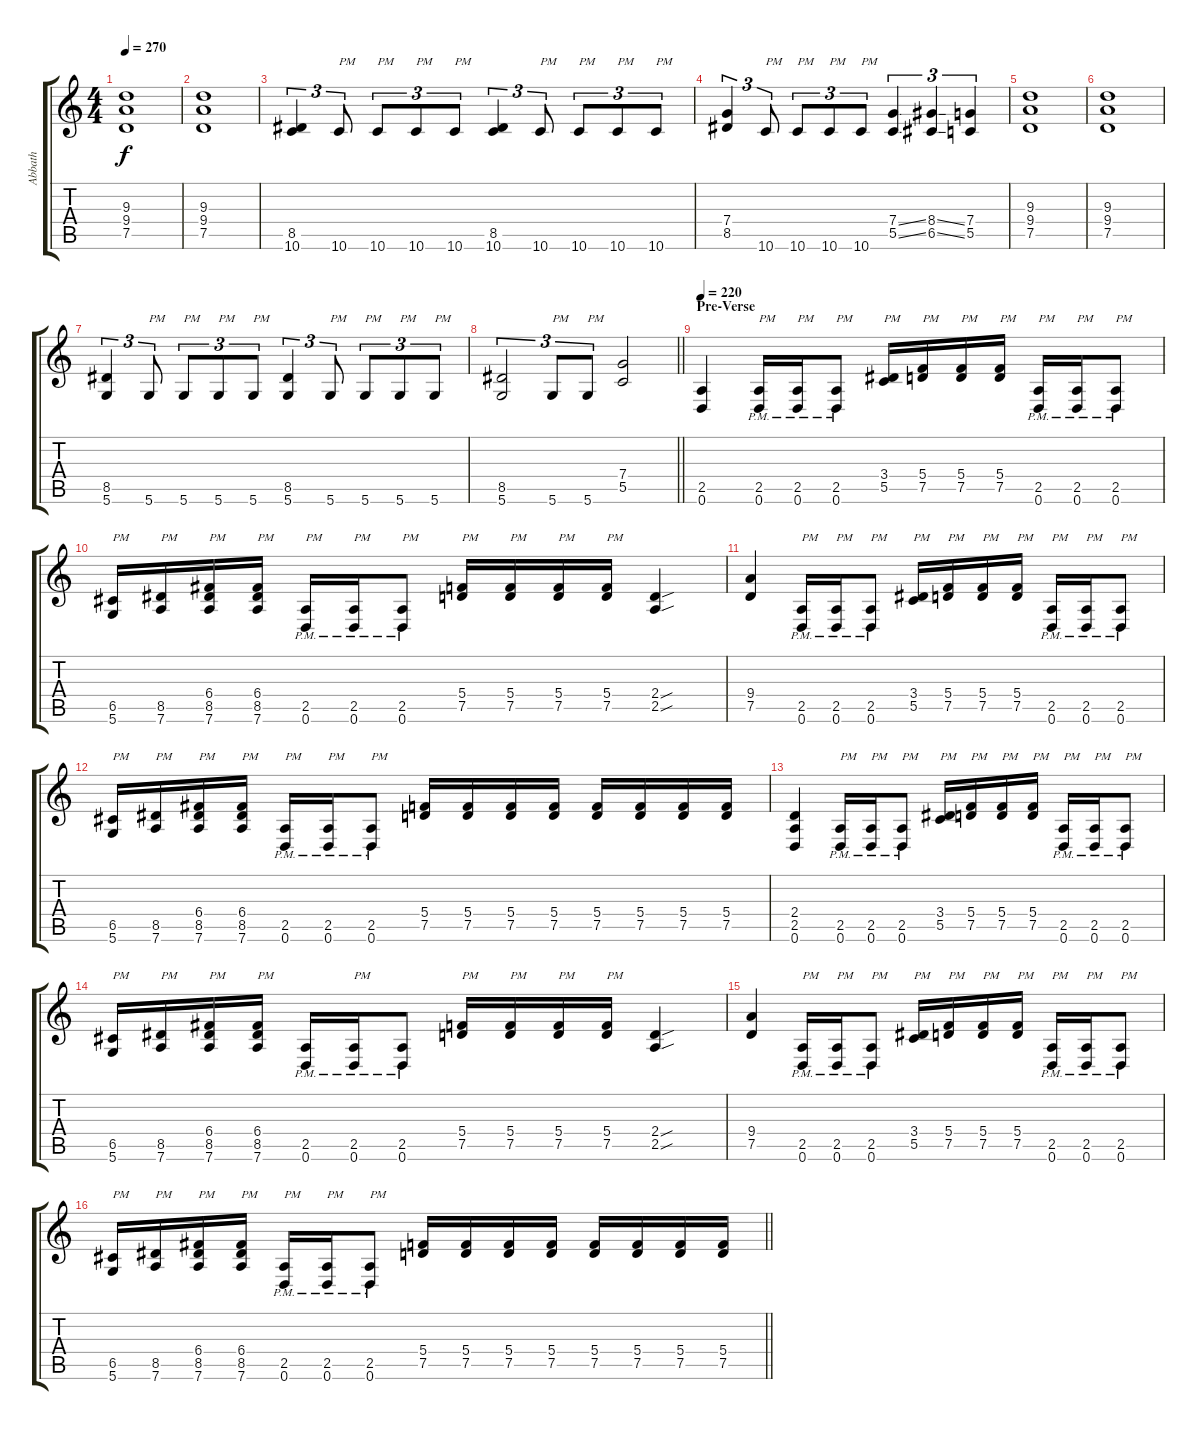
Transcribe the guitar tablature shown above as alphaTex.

\track ("Abbath" "Abbath") {instrument distortionguitar}
\staff {score tabs}
\tuning (D4 A3 F3 C3 G2 D2) {hide}
\ts (4 4)
\tempo 270
\clef g2
\ks c
(9.3 9.4 7.5).1{dy f} |
(9.3 9.4 7.5).1 |
(8.5 10.6).4{tu (3 2)} 10.6.8{tu (3 2) txt "PM"} 10.6.8{tu (3 2) txt "PM"} 10.6.8{tu (3 2) txt "PM"} 10.6.8{tu (3 2) txt "PM"} (8.5 10.6).4{tu (3 2)} 10.6.8{tu (3 2) txt "PM"} 10.6.8{tu (3 2) txt "PM"} 10.6.8{tu (3 2) txt "PM"} 10.6.8{tu (3 2) txt "PM"} |
(7.4 8.5).4{tu (3 2)} 10.6.8{tu (3 2) txt "PM"} 10.6.8{tu (3 2) txt "PM"} 10.6.8{tu (3 2) txt "PM"} 10.6.8{tu (3 2) txt "PM"} (7.4{ss} 5.5{ss}).4{tu (3 2)} (8.4{ss} 6.5{ss}).4{tu (3 2)} (7.4 5.5).4{tu (3 2)} |
(9.3 9.4 7.5).1 |
(9.3 9.4 7.5).1 |
(8.5 5.6).4{tu (3 2)} 5.6.8{tu (3 2) txt "PM"} 5.6.8{tu (3 2) txt "PM"} 5.6.8{tu (3 2) txt "PM"} 5.6.8{tu (3 2) txt "PM"} (8.5 5.6).4{tu (3 2)} 5.6.8{tu (3 2) txt "PM"} 5.6.8{tu (3 2) txt "PM"} 5.6.8{tu (3 2) txt "PM"} 5.6.8{tu (3 2) txt "PM"} |
\barLineRight lightlight
(8.5 5.6).2{tu (3 2)} 5.6.8{tu (3 2) txt "PM"} 5.6.8{tu (3 2) txt "PM"} (7.4 5.5).2 |
\section ("" "Pre-Verse")
\tempo 220
(2.5 0.6).4 (2.5{pm} 0.6{pm}).16{txt "PM"} (2.5{pm} 0.6{pm}).16{txt "PM"} (2.5{pm} 0.6{pm}).8{txt "PM"} (3.4 5.5).16{txt "PM"} (5.4 7.5).16{txt "PM"} (5.4 7.5).16{txt "PM"} (5.4 7.5).16{txt "PM"} (2.5{pm} 0.6{pm}).16{txt "PM"} (2.5{pm} 0.6{pm}).16{txt "PM"} (2.5{pm} 0.6{pm}).8{txt "PM"} |
(6.5 5.6).16{txt "PM"} (8.5 7.6).16{txt "PM"} (6.4 8.5 7.6).16{txt "PM"} (6.4 8.5 7.6).16{txt "PM"} (2.5{pm} 0.6{pm}).16{txt "PM"} (2.5{pm} 0.6{pm}).16{txt "PM"} (2.5{pm} 0.6{pm}).8{txt "PM"} (5.4 7.5).16{txt "PM"} (5.4 7.5).16{txt "PM"} (5.4 7.5).16{txt "PM"} (5.4 7.5).16{txt "PM"} (2.4{sou} 2.5{sou}).4 |
(9.4 7.5).4 (2.5{pm} 0.6{pm}).16{txt "PM"} (2.5{pm} 0.6{pm}).16{txt "PM"} (2.5{pm} 0.6{pm}).8{txt "PM"} (3.4 5.5).16{txt "PM"} (5.4 7.5).16{txt "PM"} (5.4 7.5).16{txt "PM"} (5.4 7.5).16{txt "PM"} (2.5 0.6{pm}).16{txt "PM"} (2.5 0.6{pm}).16{txt "PM"} (2.5 0.6{pm}).8{txt "PM"} |
(6.5 5.6).16{txt "PM"} (8.5 7.6).16{txt "PM"} (6.4 8.5 7.6).16{txt "PM"} (6.4 8.5 7.6).16{txt "PM"} (2.5{pm} 0.6{pm}).16{txt "PM"} (2.5{pm} 0.6{pm}).16{txt "PM"} (2.5{pm} 0.6{pm}).8{txt "PM"} (5.4 7.5).16 (5.4 7.5).16 (5.4 7.5).16 (5.4 7.5).16 (5.4 7.5).16 (5.4 7.5).16 (5.4 7.5).16 (5.4 7.5).16 |
(2.4 2.5 0.6).4 (2.5{pm} 0.6{pm}).16{txt "PM"} (2.5{pm} 0.6{pm}).16{txt "PM"} (2.5{pm} 0.6{pm}).8{txt "PM"} (3.4 5.5).16{txt "PM"} (5.4 7.5).16{txt "PM"} (5.4 7.5).16{txt "PM"} (5.4 7.5).16{txt "PM"} (2.5{pm} 0.6{pm}).16{txt "PM"} (2.5{pm} 0.6{pm}).16{txt "PM"} (2.5{pm} 0.6{pm}).8{txt "PM"} |
(6.5 5.6).16{txt "PM"} (8.5 7.6).16{txt "PM"} (6.4 8.5 7.6).16{txt "PM"} (6.4 8.5 7.6).16{txt "PM"} (2.5{pm} 0.6{pm}).16 (2.5{pm} 0.6{pm}).16{txt "PM"} (2.5{pm} 0.6{pm}).8 (5.4 7.5).16{txt "PM"} (5.4 7.5).16{txt "PM"} (5.4 7.5).16{txt "PM"} (5.4 7.5).16{txt "PM"} (2.4{sou} 2.5{sou}).4 |
(9.4 7.5).4 (2.5{pm} 0.6{pm}).16{txt "PM"} (2.5{pm} 0.6{pm}).16{txt "PM"} (2.5{pm} 0.6{pm}).8{txt "PM"} (3.4 5.5).16{txt "PM"} (5.4 7.5).16{txt "PM"} (5.4 7.5).16{txt "PM"} (5.4 7.5).16{txt "PM"} (2.5{pm} 0.6{pm}).16{txt "PM"} (2.5{pm} 0.6{pm}).16{txt "PM"} (2.5{pm} 0.6{pm}).8{txt "PM"} |
\barLineRight lightlight
(6.5 5.6).16{txt "PM"} (8.5 7.6).16{txt "PM"} (6.4 8.5 7.6).16{txt "PM"} (6.4 8.5 7.6).16{txt "PM"} (2.5{pm} 0.6{pm}).16{txt "PM"} (2.5{pm} 0.6{pm}).16{txt "PM"} (2.5{pm} 0.6{pm}).8{txt "PM"} (5.4 7.5).16 (5.4 7.5).16 (5.4 7.5).16 (5.4 7.5).16 (5.4 7.5).16 (5.4 7.5).16 (5.4 7.5).16 (5.4 7.5).16
